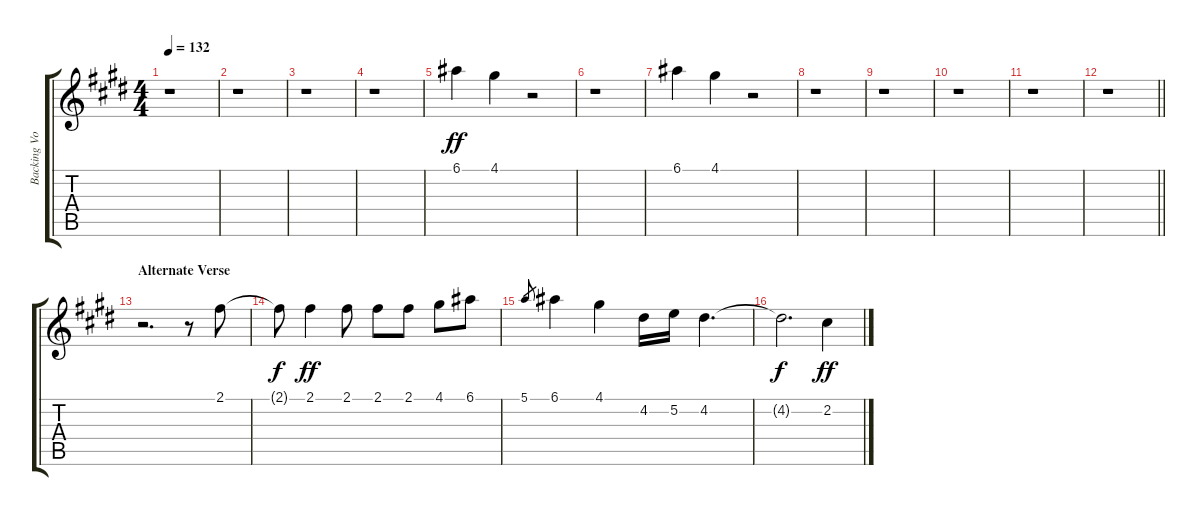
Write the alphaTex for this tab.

\track ("Backing Vocals" "Backing Vo") {instrument electricguitarjazz}
\staff {score tabs}
\tuning (E4 B3 G3 D3 A2 E2) {hide}
\ts (4 4)
\tempo 132
\clef g2
\ks e
r.1{dy ff} |
r.1 |
r.1 |
r.1 |
6.1.4 4.1.4 r.2 |
r.1 |
6.1.4 4.1.4 r.2 |
r.1 |
r.1 |
r.1 |
r.1 |
\barLineRight lightlight
r.1 |
\section ("" "Alternate Verse")
r.2{d} r.8 2.1.8 |
2.1{t}.8{dy f} 2.1.4{dy ff} 2.1.8 2.1.8 2.1.8 4.1.8 6.1.8 |
5.1.8{gr} 6.1.4 4.1.4 4.2.16 5.2.16 4.2.4{d} |
4.2{t}.2{d dy f} 2.2.4{dy ff}
